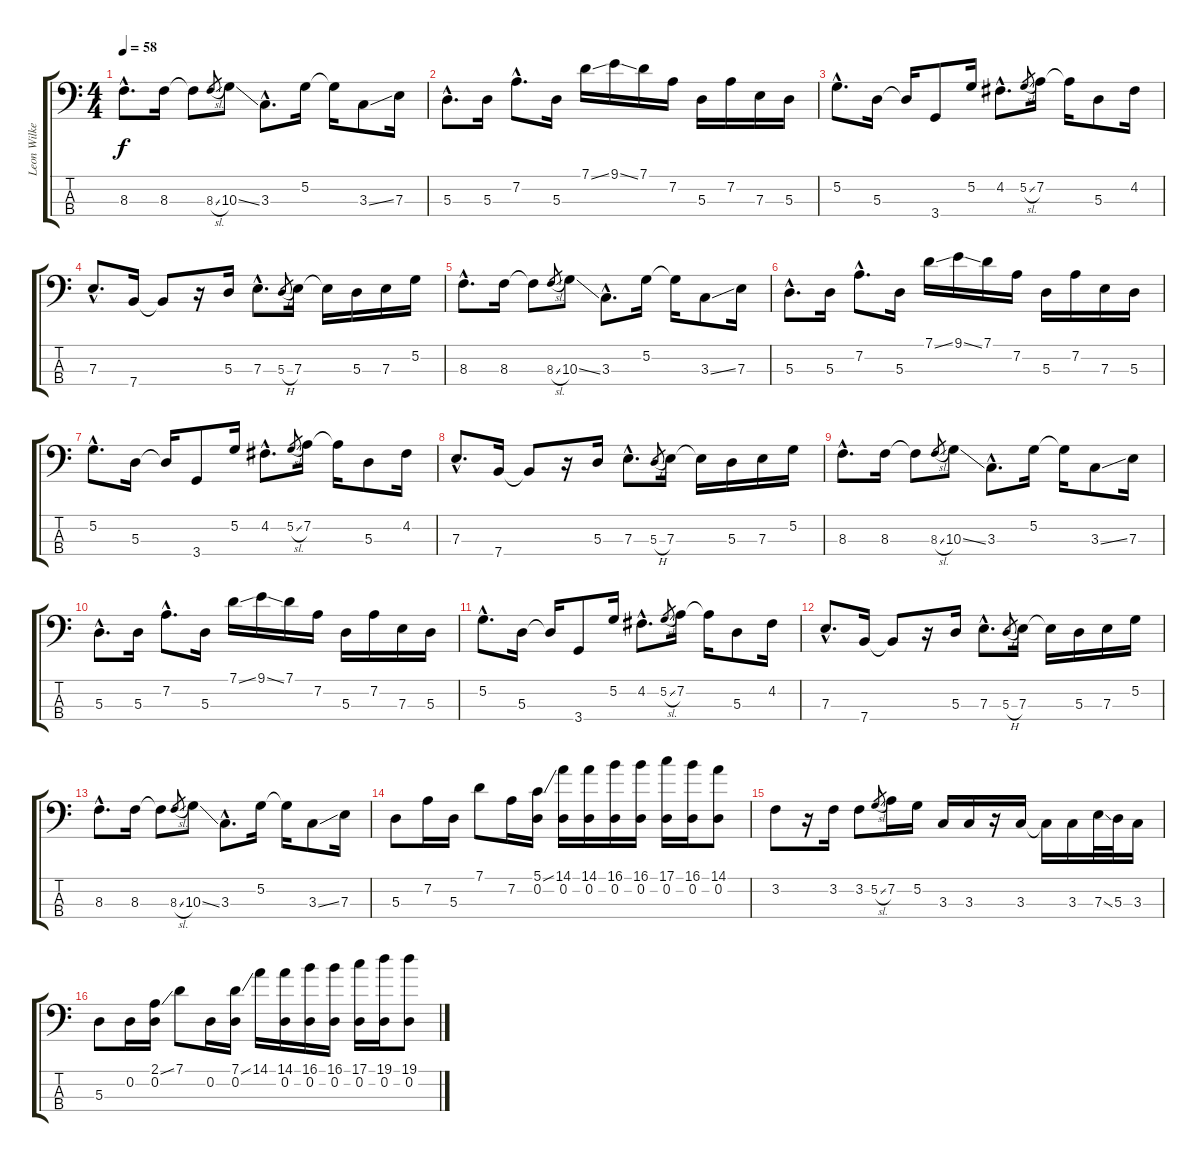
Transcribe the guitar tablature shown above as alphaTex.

\track ("Leon Wilkeson (Bass Guitar)" "Leon Wilke") {instrument electricbassfinger}
\staff {score tabs}
\tuning (G2 D2 A1 E1) {hide}
\ts (4 4)
\tempo 58
\clef f4
\ks c
8.3{hac}.8{d dy f} 8.3.16 8.3{t}.8 8.3{sl}.8{gr} 10.3{ss}.8 3.3{hac}.8{d} 5.2.16 5.2{t}.16 3.3{ss}.8 7.3.16 |
5.3{hac}.8{d} 5.3.16 7.2{hac}.8{d} 5.3.16 7.1{ss}.16 9.1{ss}.16 7.1.16 7.2.16 5.3.16 7.2.16 7.3.16 5.3.16 |
5.2{hac}.8{d} 5.3.16 5.3{t}.16 3.4.8 5.2.16 4.2{hac}.8{d} 5.2{sl}.8{gr} 7.2.16 7.2{t}.16 5.3.8 4.2.16 |
7.3{hac}.8{d} 7.4.16 7.4{t}.8 r.16 5.3.16 7.3{hac}.8{d} 5.3{h}.8{gr} 7.3.16 7.3{t}.16 5.3.16 7.3.16 5.2.16 |
8.3{hac}.8{d} 8.3.16 8.3{t}.8 8.3{sl}.8{gr} 10.3{ss}.8 3.3{hac}.8{d} 5.2.16 5.2{t}.16 3.3{ss}.8 7.3.16 |
5.3{hac}.8{d} 5.3.16 7.2{hac}.8{d} 5.3.16 7.1{ss}.16 9.1{ss}.16 7.1.16 7.2.16 5.3.16 7.2.16 7.3.16 5.3.16 |
5.2{hac}.8{d} 5.3.16 5.3{t}.16 3.4.8 5.2.16 4.2{hac}.8{d} 5.2{sl}.8{gr} 7.2.16 7.2{t}.16 5.3.8 4.2.16 |
7.3{hac}.8{d} 7.4.16 7.4{t}.8 r.16 5.3.16 7.3{hac}.8{d} 5.3{h}.8{gr} 7.3.16 7.3{t}.16 5.3.16 7.3.16 5.2.16 |
8.3{hac}.8{d} 8.3.16 8.3{t}.8 8.3{sl}.8{gr} 10.3{ss}.8 3.3{hac}.8{d} 5.2.16 5.2{t}.16 3.3{ss}.8 7.3.16 |
5.3{hac}.8{d} 5.3.16 7.2{hac}.8{d} 5.3.16 7.1{ss}.16 9.1{ss}.16 7.1.16 7.2.16 5.3.16 7.2.16 7.3.16 5.3.16 |
5.2{hac}.8{d} 5.3.16 5.3{t}.16 3.4.8 5.2.16 4.2{hac}.8{d} 5.2{sl}.8{gr} 7.2.16 7.2{t}.16 5.3.8 4.2.16 |
7.3{hac}.8{d} 7.4.16 7.4{t}.8 r.16 5.3.16 7.3{hac}.8{d} 5.3{h}.8{gr} 7.3.16 7.3{t}.16 5.3.16 7.3.16 5.2.16 |
8.3{hac}.8{d} 8.3.16 8.3{t}.8 8.3{sl}.8{gr} 10.3{ss}.8 3.3{hac}.8{d} 5.2.16 5.2{t}.16 3.3{ss}.8 7.3.16 |
5.3.8 7.2.16 5.3.16 7.1.8 7.2.16 (5.1{ss} 0.2).16 (14.1 0.2).16 (14.1 0.2).16 (16.1 0.2).16 (16.1 0.2).16 (17.1 0.2).16 (16.1 0.2).16 (14.1 0.2).8 |
3.2.8 r.16 3.2.16 3.2.8 5.2{sl}.8{gr} 7.2.16 5.2.16 3.3.16 3.3.16 r.16 3.3.16 3.3{t}.16 3.3.16 7.3{ss}.32 5.3.32 3.3.16 |
5.3.8 0.2.16 (2.1{ss} 0.2).16 7.1.8 0.2.16 (7.1{ss} 0.2).16 14.1.16 (14.1 0.2).16 (16.1 0.2).16 (16.1 0.2).16 (17.1 0.2).16 (19.1 0.2).16 (19.1 0.2).8
